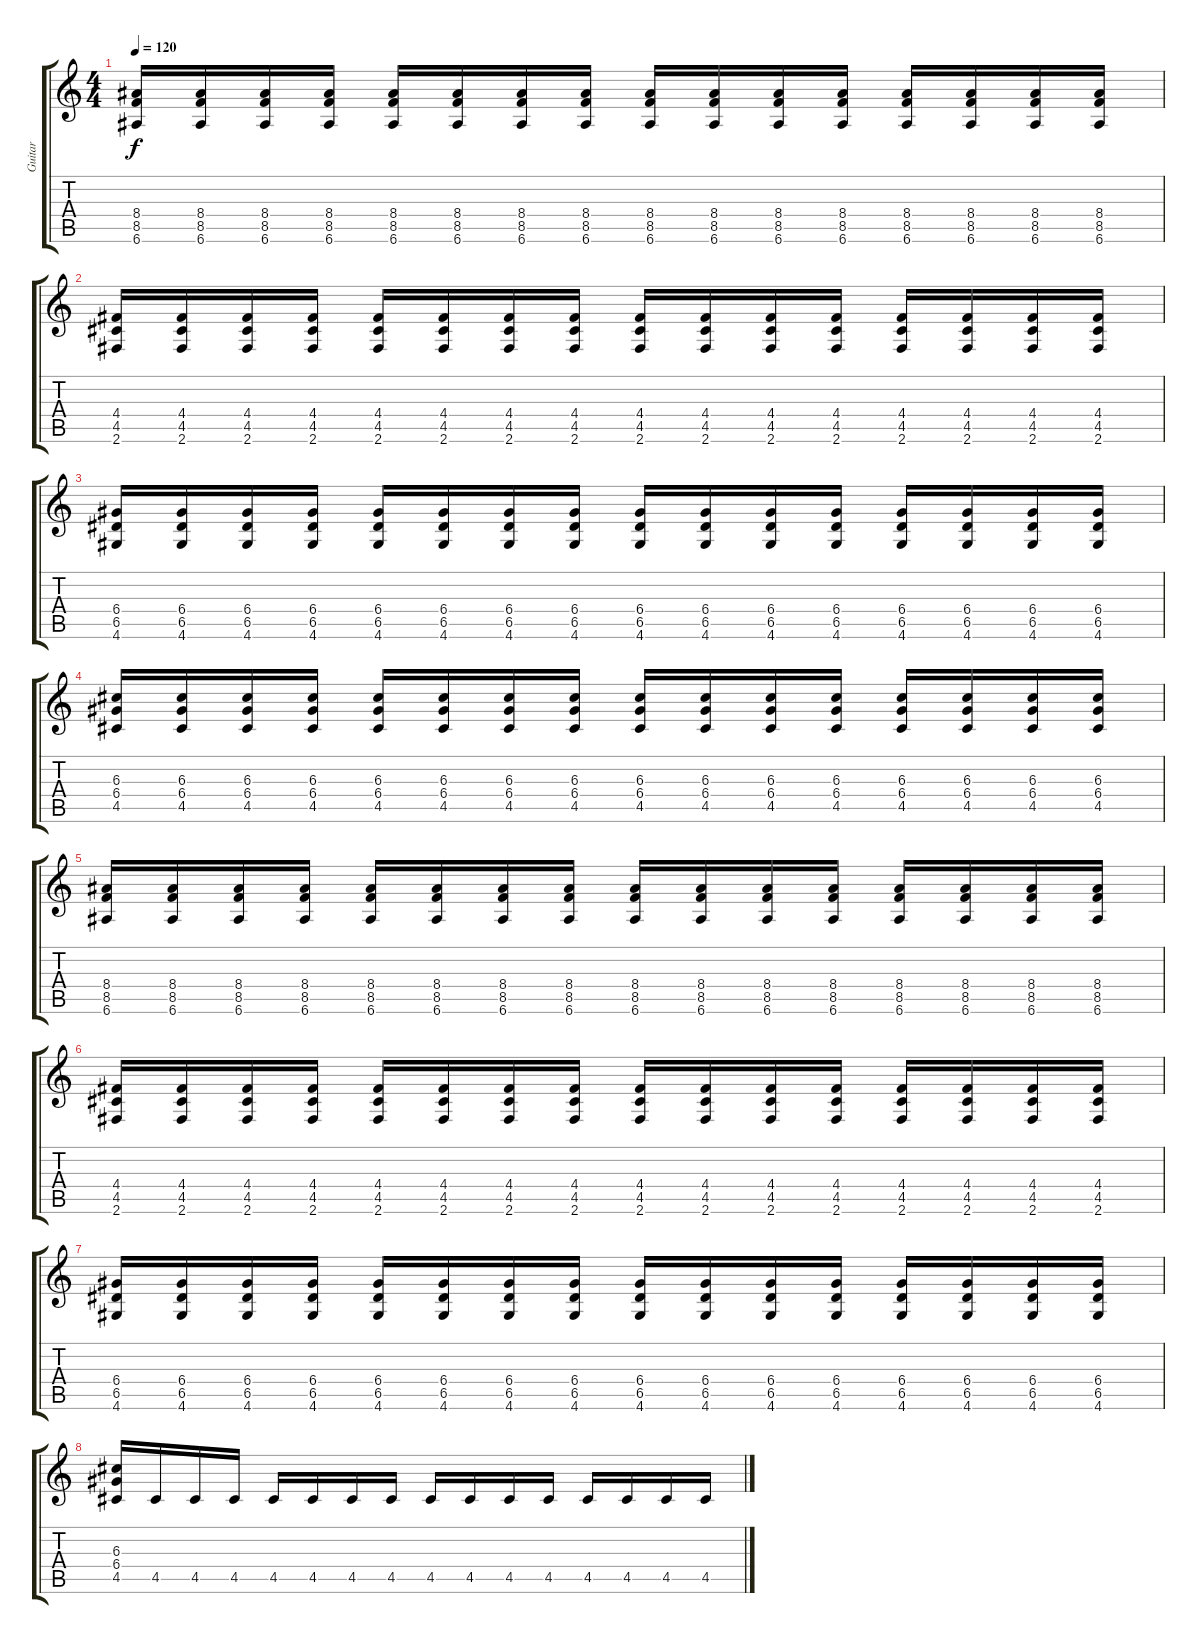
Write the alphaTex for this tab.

\track ("Guitar" "Guitar") {instrument distortionguitar}
\staff {score tabs}
\tuning (E4 B3 G3 D3 A2 E2) {hide}
\ts (4 4)
\tempo 120
\clef g2
\ks c
(8.4 8.5 6.6).16{dy f} (8.4 8.5 6.6).16 (8.4 8.5 6.6).16 (8.4 8.5 6.6).16 (8.4 8.5 6.6).16 (8.4 8.5 6.6).16 (8.4 8.5 6.6).16 (8.4 8.5 6.6).16 (8.4 8.5 6.6).16 (8.4 8.5 6.6).16 (8.4 8.5 6.6).16 (8.4 8.5 6.6).16 (8.4 8.5 6.6).16 (8.4 8.5 6.6).16 (8.4 8.5 6.6).16 (8.4 8.5 6.6).16 |
(4.4 4.5 2.6).16 (4.4 4.5 2.6).16 (4.4 4.5 2.6).16 (4.4 4.5 2.6).16 (4.4 4.5 2.6).16 (4.4 4.5 2.6).16 (4.4 4.5 2.6).16 (4.4 4.5 2.6).16 (4.4 4.5 2.6).16 (4.4 4.5 2.6).16 (4.4 4.5 2.6).16 (4.4 4.5 2.6).16 (4.4 4.5 2.6).16 (4.4 4.5 2.6).16 (4.4 4.5 2.6).16 (4.4 4.5 2.6).16 |
(6.4 6.5 4.6).16 (6.4 6.5 4.6).16 (6.4 6.5 4.6).16 (6.4 6.5 4.6).16 (6.4 6.5 4.6).16 (6.4 6.5 4.6).16 (6.4 6.5 4.6).16 (6.4 6.5 4.6).16 (6.4 6.5 4.6).16 (6.4 6.5 4.6).16 (6.4 6.5 4.6).16 (6.4 6.5 4.6).16 (6.4 6.5 4.6).16 (6.4 6.5 4.6).16 (6.4 6.5 4.6).16 (6.4 6.5 4.6).16 |
(6.3 6.4 4.5).16 (6.3 6.4 4.5).16 (6.3 6.4 4.5).16 (6.3 6.4 4.5).16 (6.3 6.4 4.5).16 (6.3 6.4 4.5).16 (6.3 6.4 4.5).16 (6.3 6.4 4.5).16 (6.3 6.4 4.5).16 (6.3 6.4 4.5).16 (6.3 6.4 4.5).16 (6.3 6.4 4.5).16 (6.3 6.4 4.5).16 (6.3 6.4 4.5).16 (6.3 6.4 4.5).16 (6.3 6.4 4.5).16 |
(8.4 8.5 6.6).16 (8.4 8.5 6.6).16 (8.4 8.5 6.6).16 (8.4 8.5 6.6).16 (8.4 8.5 6.6).16 (8.4 8.5 6.6).16 (8.4 8.5 6.6).16 (8.4 8.5 6.6).16 (8.4 8.5 6.6).16 (8.4 8.5 6.6).16 (8.4 8.5 6.6).16 (8.4 8.5 6.6).16 (8.4 8.5 6.6).16 (8.4 8.5 6.6).16 (8.4 8.5 6.6).16 (8.4 8.5 6.6).16 |
(4.4 4.5 2.6).16 (4.4 4.5 2.6).16 (4.4 4.5 2.6).16 (4.4 4.5 2.6).16 (4.4 4.5 2.6).16 (4.4 4.5 2.6).16 (4.4 4.5 2.6).16 (4.4 4.5 2.6).16 (4.4 4.5 2.6).16 (4.4 4.5 2.6).16 (4.4 4.5 2.6).16 (4.4 4.5 2.6).16 (4.4 4.5 2.6).16 (4.4 4.5 2.6).16 (4.4 4.5 2.6).16 (4.4 4.5 2.6).16 |
(6.4 6.5 4.6).16 (6.4 6.5 4.6).16 (6.4 6.5 4.6).16 (6.4 6.5 4.6).16 (6.4 6.5 4.6).16 (6.4 6.5 4.6).16 (6.4 6.5 4.6).16 (6.4 6.5 4.6).16 (6.4 6.5 4.6).16 (6.4 6.5 4.6).16 (6.4 6.5 4.6).16 (6.4 6.5 4.6).16 (6.4 6.5 4.6).16 (6.4 6.5 4.6).16 (6.4 6.5 4.6).16 (6.4 6.5 4.6).16 |
(6.3 6.4 4.5).16 4.5.16 4.5.16 4.5.16 4.5.16 4.5.16 4.5.16 4.5.16 4.5.16 4.5.16 4.5.16 4.5.16 4.5.16 4.5.16 4.5.16 4.5.16
